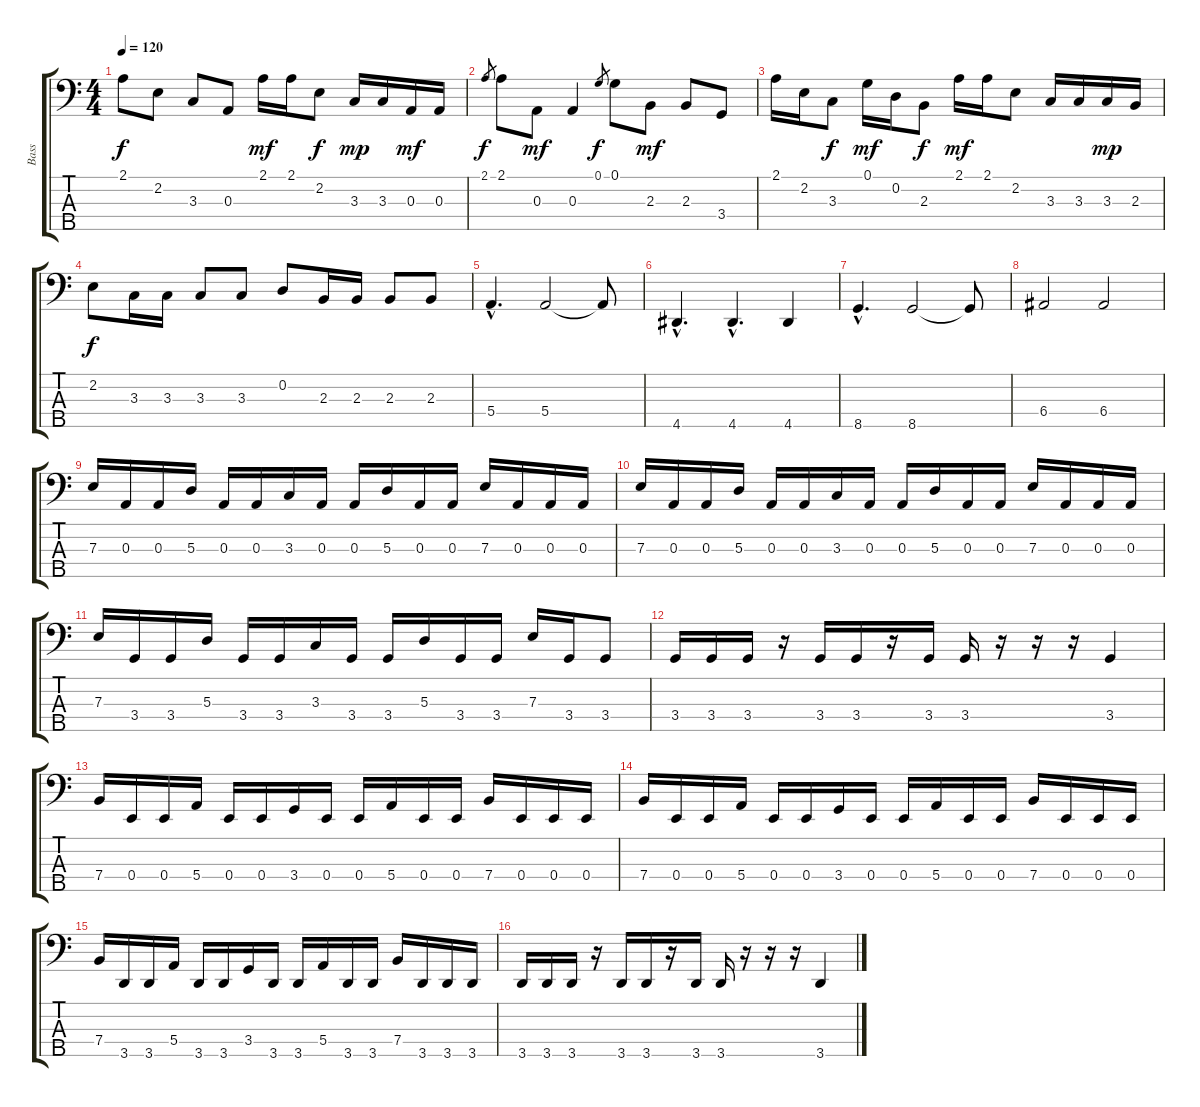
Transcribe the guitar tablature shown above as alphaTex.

\track ("Bass" "Bass") {instrument electricbassfinger}
\staff {score tabs}
\tuning (G2 D2 A1 E1 B0) {hide}
\ts (4 4)
\tempo 120
\clef f4
\ks c
2.1.8{dy f instrument timpani} 2.2.8 3.3.8 0.3.8 2.1.16{dy mf} 2.1.16 2.2.8{dy f} 3.3.16{dy mp} 3.3.16 0.3.16{dy mf} 0.3.16 |
2.1.8{gr dy f} 2.1.8 0.3.8{dy mf} 0.3.4 0.1.8{gr dy f} 0.1.8 2.3.8{dy mf} 2.3.8 3.4.8 |
2.1.16 2.2.16 3.3.8{dy f} 0.1.16{dy mf} 0.2.16 2.3.8{dy f} 2.1.16{dy mf} 2.1.16 2.2.8 3.3.16 3.3.16 3.3.16{dy mp} 2.3.16 |
2.2.8{dy f} 3.3.16 3.3.16 3.3.8 3.3.8 0.2.8 2.3.16 2.3.16 2.3.8 2.3.8 |
5.4{hac}.4{d volume 12 balance 8 instrument electricbassfinger} 5.4.2 5.4{t}.8 |
4.5{hac}.4{d} 4.5{hac}.4{d} 4.5.4 |
8.5{hac}.4{d} 8.5.2 8.5{t}.8 |
6.4.2 6.4.2 |
7.3.16 0.3.16 0.3.16 5.3.16 0.3.16 0.3.16 3.3.16 0.3.16 0.3.16 5.3.16 0.3.16 0.3.16 7.3.16 0.3.16 0.3.16 0.3.16 |
7.3.16 0.3.16 0.3.16 5.3.16 0.3.16 0.3.16 3.3.16 0.3.16 0.3.16 5.3.16 0.3.16 0.3.16 7.3.16 0.3.16 0.3.16 0.3.16 |
7.3.16 3.4.16 3.4.16 5.3.16 3.4.16 3.4.16 3.3.16 3.4.16 3.4.16 5.3.16 3.4.16 3.4.16 7.3.16 3.4.16 3.4.8 |
3.4.16 3.4.16 3.4.16 r.16 3.4.16 3.4.16 r.16 3.4.16 3.4.16 r.16 r.16 r.16 3.4.4 |
7.4.16 0.4.16 0.4.16 5.4.16 0.4.16 0.4.16 3.4.16 0.4.16 0.4.16 5.4.16 0.4.16 0.4.16 7.4.16 0.4.16 0.4.16 0.4.16 |
7.4.16 0.4.16 0.4.16 5.4.16 0.4.16 0.4.16 3.4.16 0.4.16 0.4.16 5.4.16 0.4.16 0.4.16 7.4.16 0.4.16 0.4.16 0.4.16 |
7.4.16 3.5.16 3.5.16 5.4.16 3.5.16 3.5.16 3.4.16 3.5.16 3.5.16 5.4.16 3.5.16 3.5.16 7.4.16 3.5.16 3.5.16 3.5.16 |
3.5.16 3.5.16 3.5.16 r.16 3.5.16 3.5.16 r.16 3.5.16 3.5.16 r.16 r.16 r.16 3.5.4
